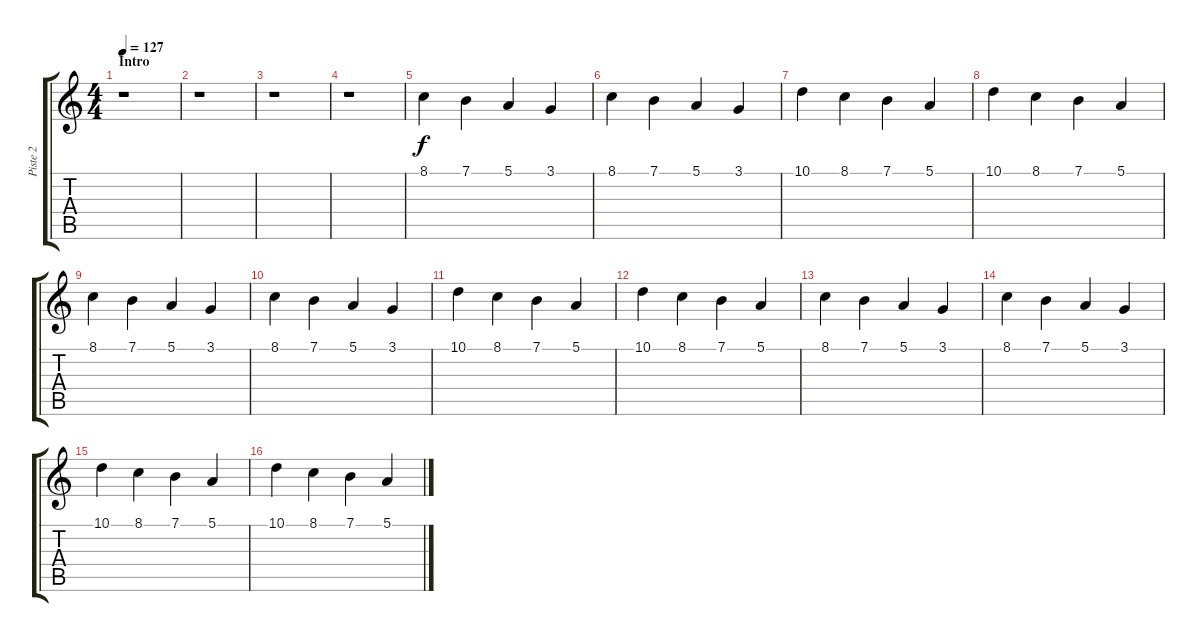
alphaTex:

\track ("Piste 2" "Piste 2") {instrument stringensemble1}
\staff {score tabs}
\tuning (E4 B3 G3 D3 A2 E2) {hide}
\ts (4 4)
\section ("" "Intro")
\tempo 127
\clef g2
\ks c
r.1{dy f instrument stringensemble1} |
r.1 |
r.1 |
r.1 |
8.1.4 7.1.4 5.1.4 3.1.4 |
8.1.4 7.1.4 5.1.4 3.1.4 |
10.1.4 8.1.4 7.1.4 5.1.4 |
10.1.4 8.1.4 7.1.4 5.1.4 |
8.1.4 7.1.4 5.1.4 3.1.4 |
8.1.4 7.1.4 5.1.4 3.1.4 |
10.1.4 8.1.4 7.1.4 5.1.4 |
10.1.4 8.1.4 7.1.4 5.1.4 |
8.1.4 7.1.4 5.1.4 3.1.4 |
8.1.4 7.1.4 5.1.4 3.1.4 |
10.1.4 8.1.4 7.1.4 5.1.4 |
10.1.4 8.1.4 7.1.4 5.1.4
